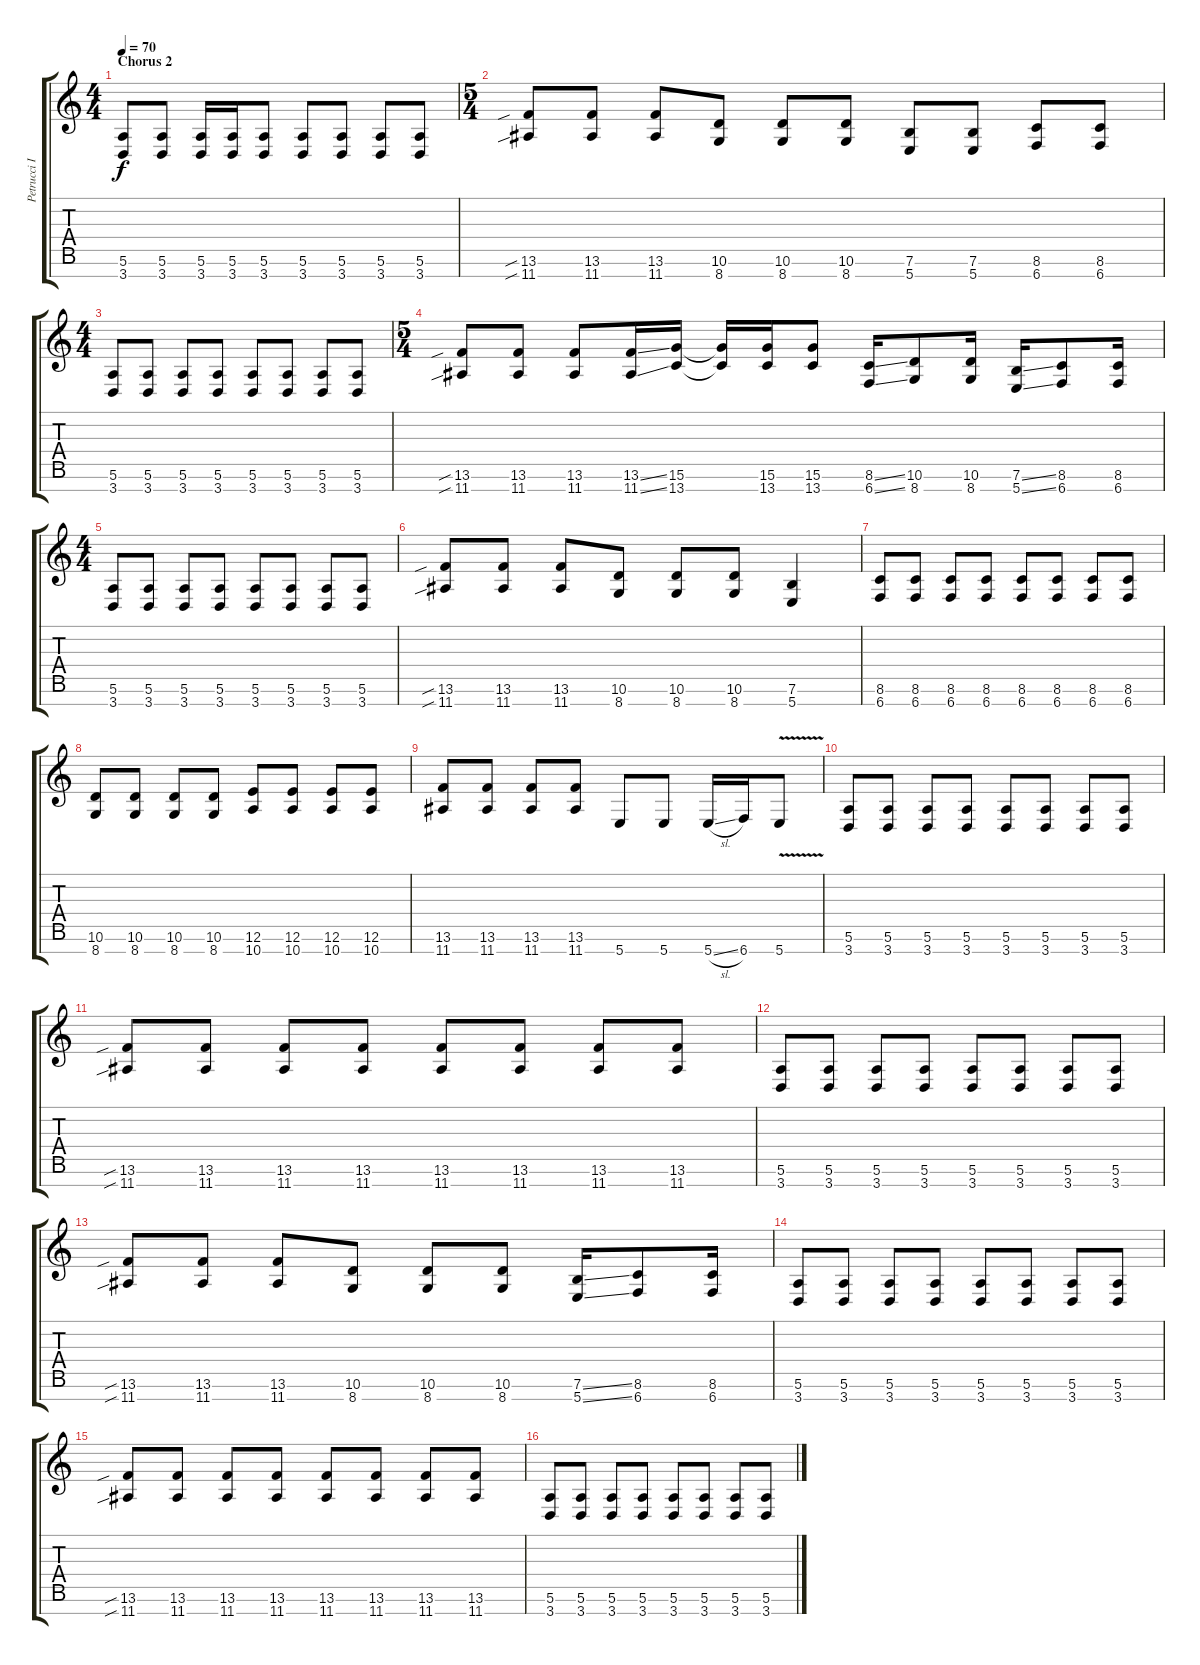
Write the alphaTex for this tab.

\track ("Petrucci I" "Petrucci I") {instrument acousticguitarnylon}
\staff {score tabs}
\tuning (E4 B3 G3 D3 A2 E2 B1) {hide}
\ts (4 4)
\section ("" "Chorus 2")
\tempo 70
\clef g2
\ks c
(5.6 3.7).8{dy f} (5.6 3.7).8 (5.6 3.7).16 (5.6 3.7).16 (5.6 3.7).8 (5.6 3.7).8 (5.6 3.7).8 (5.6 3.7).8 (5.6 3.7).8 |
\ts (5 4)
(13.6{sib} 11.7{sib}).8 (13.6 11.7).8 (13.6 11.7).8 (10.6 8.7).8 (10.6 8.7).8 (10.6 8.7).8 (7.6 5.7).8 (7.6 5.7).8 (8.6 6.7).8 (8.6 6.7).8 |
\ts (4 4)
(5.6 3.7).8 (5.6 3.7).8 (5.6 3.7).8 (5.6 3.7).8 (5.6 3.7).8 (5.6 3.7).8 (5.6 3.7).8 (5.6 3.7).8 |
\ts (5 4)
(13.6{sib} 11.7{sib}).8 (13.6 11.7).8 (13.6 11.7).8 (13.6{ss} 11.7{ss}).16 (15.6 13.7).16 (15.6{t} 13.7{t}).16 (15.6 13.7).16 (15.6 13.7).8 (8.6{ss} 6.7{ss}).16 (10.6 8.7).8 (10.6 8.7).16 (7.6{ss} 5.7{ss}).16 (8.6 6.7).8 (8.6 6.7).16 |
\ts (4 4)
(5.6 3.7).8 (5.6 3.7).8 (5.6 3.7).8 (5.6 3.7).8 (5.6 3.7).8 (5.6 3.7).8 (5.6 3.7).8 (5.6 3.7).8 |
(13.6{sib} 11.7{sib}).8 (13.6 11.7).8 (13.6 11.7).8 (10.6 8.7).8 (10.6 8.7).8 (10.6 8.7).8 (7.6 5.7).4 |
(8.6 6.7).8 (8.6 6.7).8 (8.6 6.7).8 (8.6 6.7).8 (8.6 6.7).8 (8.6 6.7).8 (8.6 6.7).8 (8.6 6.7).8 |
(10.6 8.7).8 (10.6 8.7).8 (10.6 8.7).8 (10.6 8.7).8 (12.6 10.7).8 (12.6 10.7).8 (12.6 10.7).8 (12.6 10.7).8 |
(13.6 11.7).8 (13.6 11.7).8 (13.6 11.7).8 (13.6 11.7).8 5.7.8 5.7.8 5.7{sl}.16 6.7.16 5.7{v}.8 |
(5.6 3.7).8 (5.6 3.7).8 (5.6 3.7).8 (5.6 3.7).8 (5.6 3.7).8 (5.6 3.7).8 (5.6 3.7).8 (5.6 3.7).8 |
(13.6{sib} 11.7{sib}).8 (13.6 11.7).8 (13.6 11.7).8 (13.6 11.7).8 (13.6 11.7).8 (13.6 11.7).8 (13.6 11.7).8 (13.6 11.7).8 |
(5.6 3.7).8 (5.6 3.7).8 (5.6 3.7).8 (5.6 3.7).8 (5.6 3.7).8 (5.6 3.7).8 (5.6 3.7).8 (5.6 3.7).8 |
(13.6{sib} 11.7{sib}).8 (13.6 11.7).8 (13.6 11.7).8 (10.6 8.7).8 (10.6 8.7).8 (10.6 8.7).8 (7.6{ss} 5.7{ss}).16 (8.6 6.7).8 (8.6 6.7).16 |
(5.6 3.7).8 (5.6 3.7).8 (5.6 3.7).8 (5.6 3.7).8 (5.6 3.7).8 (5.6 3.7).8 (5.6 3.7).8 (5.6 3.7).8 |
(13.6{sib} 11.7{sib}).8 (13.6 11.7).8 (13.6 11.7).8 (13.6 11.7).8 (13.6 11.7).8 (13.6 11.7).8 (13.6 11.7).8 (13.6 11.7).8 |
(5.6 3.7).8 (5.6 3.7).8 (5.6 3.7).8 (5.6 3.7).8 (5.6 3.7).8 (5.6 3.7).8 (5.6 3.7).8 (5.6 3.7).8
